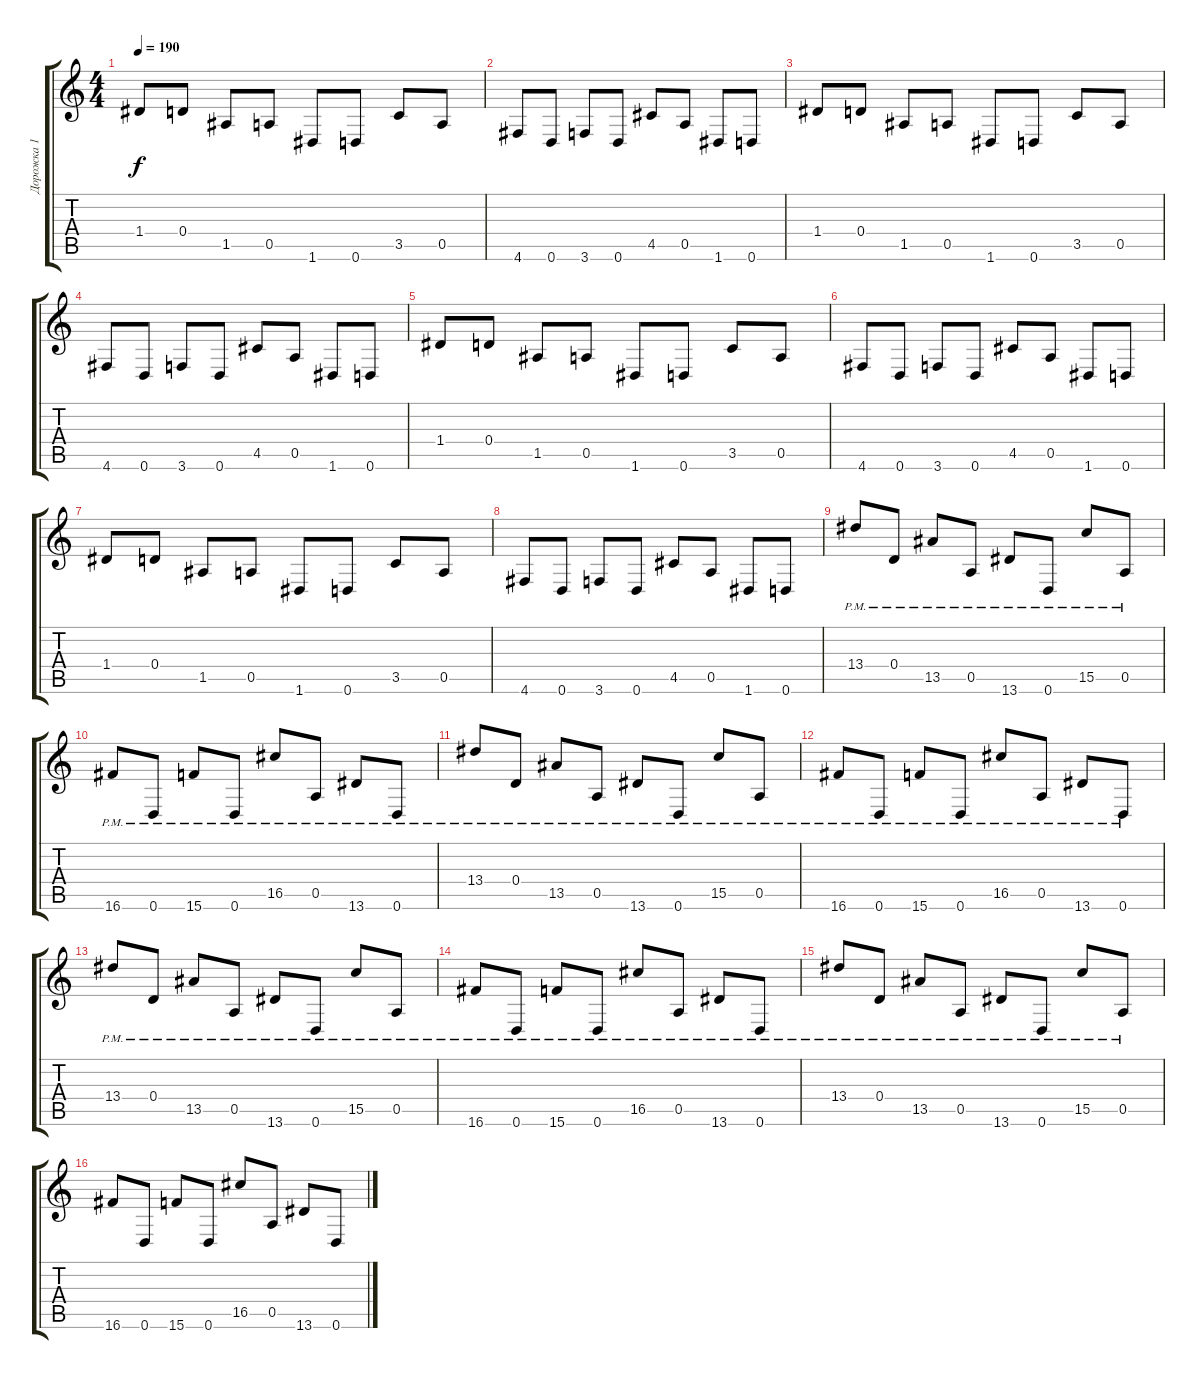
\track ("Дорожка 1" "Дорожка 1") {instrument distortionguitar}
\staff {score tabs}
\tuning (E4 B3 G3 D3 A2 D2) {hide}
\ts (4 4)
\tempo 190
\clef g2
\ks c
1.4.8{dy f} 0.4.8 1.5.8 0.5.8 1.6.8 0.6.8 3.5.8 0.5.8 |
4.6.8 0.6.8 3.6.8 0.6.8 4.5.8 0.5.8 1.6.8 0.6.8 |
1.4.8 0.4.8 1.5.8 0.5.8 1.6.8 0.6.8 3.5.8 0.5.8 |
4.6.8 0.6.8 3.6.8 0.6.8 4.5.8 0.5.8 1.6.8 0.6.8 |
1.4.8 0.4.8 1.5.8 0.5.8 1.6.8 0.6.8 3.5.8 0.5.8 |
4.6.8 0.6.8 3.6.8 0.6.8 4.5.8 0.5.8 1.6.8 0.6.8 |
1.4.8 0.4.8 1.5.8 0.5.8 1.6.8 0.6.8 3.5.8 0.5.8 |
4.6.8 0.6.8 3.6.8 0.6.8 4.5.8 0.5.8 1.6.8 0.6.8 |
13.4{pm}.8 0.4{pm}.8 13.5{pm}.8 0.5{pm}.8 13.6{pm}.8 0.6{pm}.8 15.5{pm}.8 0.5{pm}.8 |
16.6{pm}.8 0.6{pm}.8 15.6{pm}.8 0.6{pm}.8 16.5{pm}.8 0.5{pm}.8 13.6{pm}.8 0.6{pm}.8 |
13.4{pm}.8 0.4{pm}.8 13.5{pm}.8 0.5{pm}.8 13.6{pm}.8 0.6{pm}.8 15.5{pm}.8 0.5{pm}.8 |
16.6{pm}.8 0.6{pm}.8 15.6{pm}.8 0.6{pm}.8 16.5{pm}.8 0.5{pm}.8 13.6{pm}.8 0.6{pm}.8 |
13.4{pm}.8 0.4{pm}.8 13.5{pm}.8 0.5{pm}.8 13.6{pm}.8 0.6{pm}.8 15.5{pm}.8 0.5{pm}.8 |
16.6{pm}.8 0.6{pm}.8 15.6{pm}.8 0.6{pm}.8 16.5{pm}.8 0.5{pm}.8 13.6{pm}.8 0.6{pm}.8 |
13.4{pm}.8 0.4{pm}.8 13.5{pm}.8 0.5{pm}.8 13.6{pm}.8 0.6{pm}.8 15.5{pm}.8 0.5{pm}.8 |
16.6.8 0.6.8 15.6.8 0.6.8 16.5.8 0.5.8 13.6.8 0.6.8
